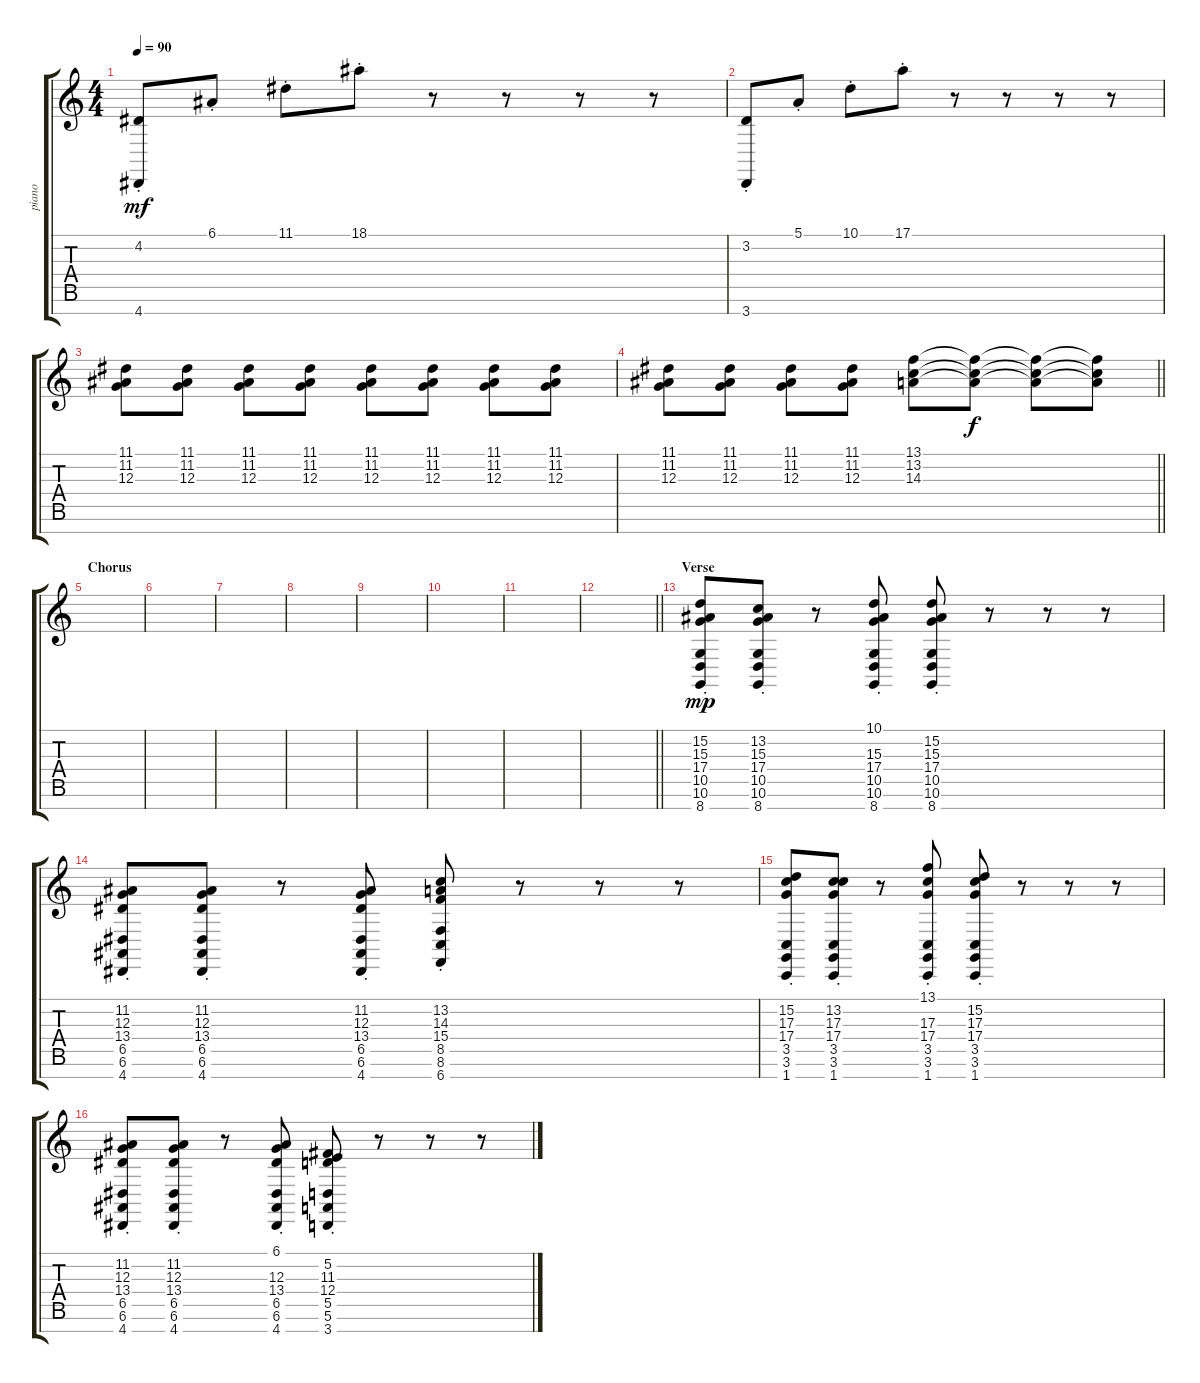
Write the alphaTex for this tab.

\track ("piano" "piano") {instrument acousticgrandpiano}
\staff {score tabs}
\tuning (E4 B3 G3 D3 A2 E2 B1) {hide}
\ts (4 4)
\tempo 90
\clef g2
\ks c
(4.2{st} 4.7{st}).8{dy mf} 6.1{st}.8 11.1{st}.8 18.1{st}.8 r.8 r.8 r.8 r.8 |
(3.2{st} 3.7{st}).8 5.1{st}.8 10.1{st}.8 17.1{st}.8 r.8 r.8 r.8 r.8 |
(11.1 11.2 12.3).8{instrument stringensemble1} (11.1 11.2 12.3).8 (11.1 11.2 12.3).8 (11.1 11.2 12.3).8 (11.1 11.2 12.3).8 (11.1 11.2 12.3).8 (11.1 11.2 12.3).8 (11.1 11.2 12.3).8 |
\barLineRight lightlight
(11.1 11.2 12.3).8 (11.1 11.2 12.3).8 (11.1 11.2 12.3).8 (11.1 11.2 12.3).8 (13.1 13.2 14.3).8 (13.1{t} 13.2{t} 14.3{t}).8{dy f} (13.1{t} 13.2{t} 14.3{t}).8 (13.1{t} 13.2{t} 14.3{t}).8 |
\section ("" "Chorus ")
|
|
|
|
|
|
|
\barLineRight lightlight
|
\section ("" "Verse ")
(15.2{st} 15.3{st} 17.4{st} 10.5{st} 10.6{st} 8.7{st}).8{dy mp} (13.2{st} 15.3{st} 17.4{st} 10.5{st} 10.6{st} 8.7{st}).8 r.8 (10.1{st} 15.3{st} 17.4{st} 10.5{st} 10.6{st} 8.7{st}).8 (15.2{st} 15.3{st} 17.4{st} 10.5{st} 10.6{st} 8.7{st}).8 r.8 r.8 r.8 |
(11.2{st} 12.3{st} 13.4{st} 6.5{st} 6.6{st} 4.7{st}).8 (11.2{st} 12.3{st} 13.4{st} 6.5{st} 6.6{st} 4.7{st}).8 r.8 (11.2 12.3{st} 13.4{st} 6.5{st} 6.6{st} 4.7{st}).8 (13.2 14.3{st} 15.4{st} 8.5{st} 8.6{st} 6.7{st}).8 r.8 r.8 r.8 |
(15.2{st} 17.3{st} 17.4{st} 3.5{st} 3.6{st} 1.7{st}).8 (13.2{st} 17.3{st} 17.4{st} 3.5{st} 3.6{st} 1.7{st}).8 r.8 (13.1{st} 17.3{st} 17.4{st} 3.5{st} 3.6{st} 1.7{st}).8 (15.2{st} 17.3{st} 17.4{st} 3.5{st} 3.6{st} 1.7{st}).8 r.8 r.8 r.8 |
(11.2{st} 12.3{st} 13.4{st} 6.5{st} 6.6{st} 4.7{st}).8 (11.2{st} 12.3{st} 13.4{st} 6.5{st} 6.6{st} 4.7{st}).8 r.8 (6.1{st} 12.3{st} 13.4{st} 6.5{st} 6.6{st} 4.7{st}).8 (5.2{st} 11.3{st} 12.4{st} 5.5{st} 5.6{st} 3.7{st}).8 r.8 r.8 r.8
